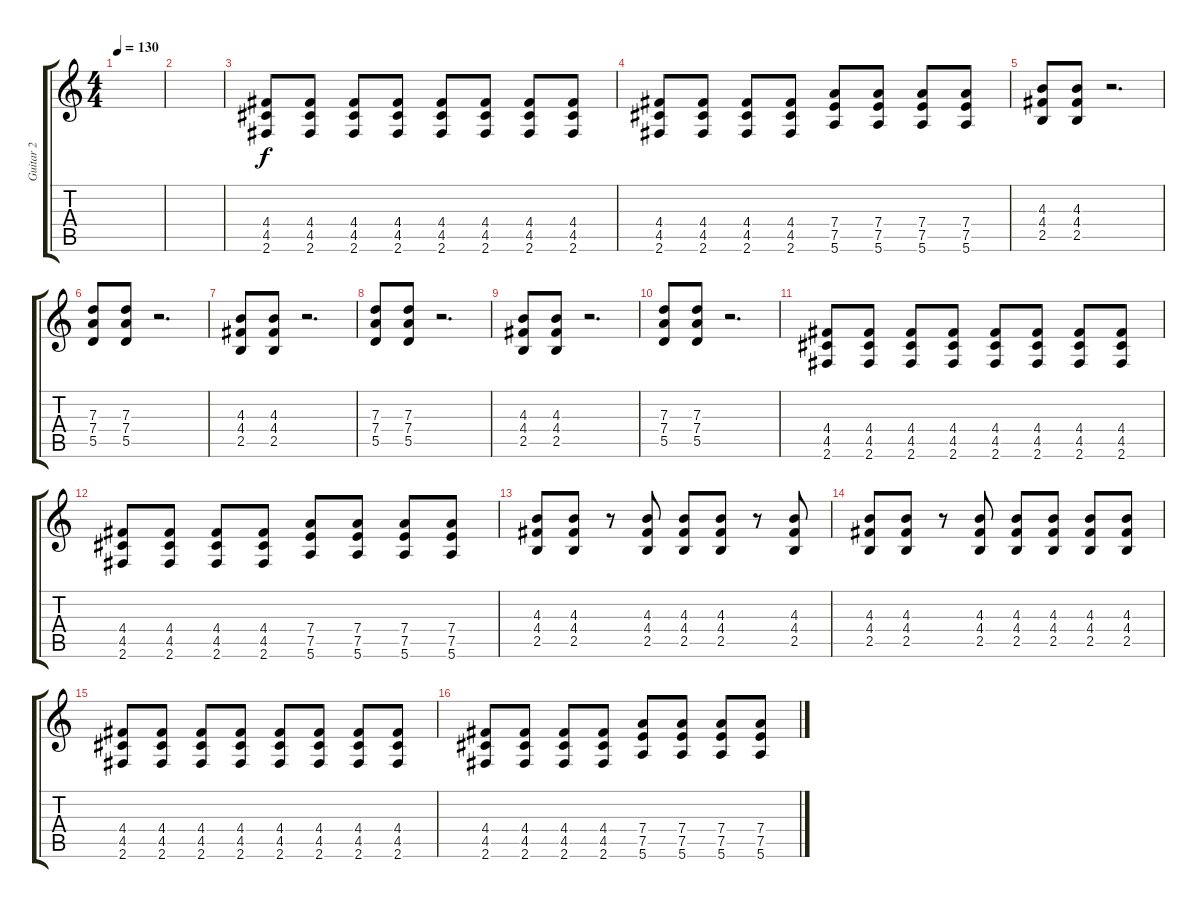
\track ("Guitar 2" "Guitar 2") {instrument overdrivenguitar}
\staff {score tabs}
\tuning (E4 B3 G3 D3 A2 E2) {hide}
\ts (4 4)
\tempo 130
\clef g2
\ks c
|
|
(4.4 4.5 2.6).8 (4.4 4.5 2.6).8 (4.4 4.5 2.6).8 (4.4 4.5 2.6).8 (4.4 4.5 2.6).8 (4.4 4.5 2.6).8 (4.4 4.5 2.6).8 (4.4 4.5 2.6).8 |
(4.4 4.5 2.6).8 (4.4 4.5 2.6).8 (4.4 4.5 2.6).8 (4.4 4.5 2.6).8 (7.4 7.5 5.6).8 (7.4 7.5 5.6).8 (7.4 7.5 5.6).8 (7.4 7.5 5.6).8 |
(4.3 4.4 2.5).8 (4.3 4.4 2.5).8 r.2{d} |
(7.3 7.4 5.5).8 (7.3 7.4 5.5).8 r.2{d} |
(4.3 4.4 2.5).8 (4.3 4.4 2.5).8 r.2{d} |
(7.3 7.4 5.5).8 (7.3 7.4 5.5).8 r.2{d} |
(4.3 4.4 2.5).8 (4.3 4.4 2.5).8 r.2{d} |
(7.3 7.4 5.5).8 (7.3 7.4 5.5).8 r.2{d} |
(4.4 4.5 2.6).8 (4.4 4.5 2.6).8 (4.4 4.5 2.6).8 (4.4 4.5 2.6).8 (4.4 4.5 2.6).8 (4.4 4.5 2.6).8 (4.4 4.5 2.6).8 (4.4 4.5 2.6).8 |
(4.4 4.5 2.6).8 (4.4 4.5 2.6).8 (4.4 4.5 2.6).8 (4.4 4.5 2.6).8 (7.4 7.5 5.6).8 (7.4 7.5 5.6).8 (7.4 7.5 5.6).8 (7.4 7.5 5.6).8 |
(4.3 4.4 2.5).8 (4.3 4.4 2.5).8 r.8 (4.3 4.4 2.5).8 (4.3 4.4 2.5).8 (4.3 4.4 2.5).8 r.8 (4.3 4.4 2.5).8 |
(4.3 4.4 2.5).8 (4.3 4.4 2.5).8 r.8 (4.3 4.4 2.5).8 (4.3 4.4 2.5).8 (4.3 4.4 2.5).8 (4.3 4.4 2.5).8 (4.3 4.4 2.5).8 |
(4.4 4.5 2.6).8 (4.4 4.5 2.6).8 (4.4 4.5 2.6).8 (4.4 4.5 2.6).8 (4.4 4.5 2.6).8 (4.4 4.5 2.6).8 (4.4 4.5 2.6).8 (4.4 4.5 2.6).8 |
(4.4 4.5 2.6).8 (4.4 4.5 2.6).8 (4.4 4.5 2.6).8 (4.4 4.5 2.6).8 (7.4 7.5 5.6).8 (7.4 7.5 5.6).8 (7.4 7.5 5.6).8 (7.4 7.5 5.6).8
